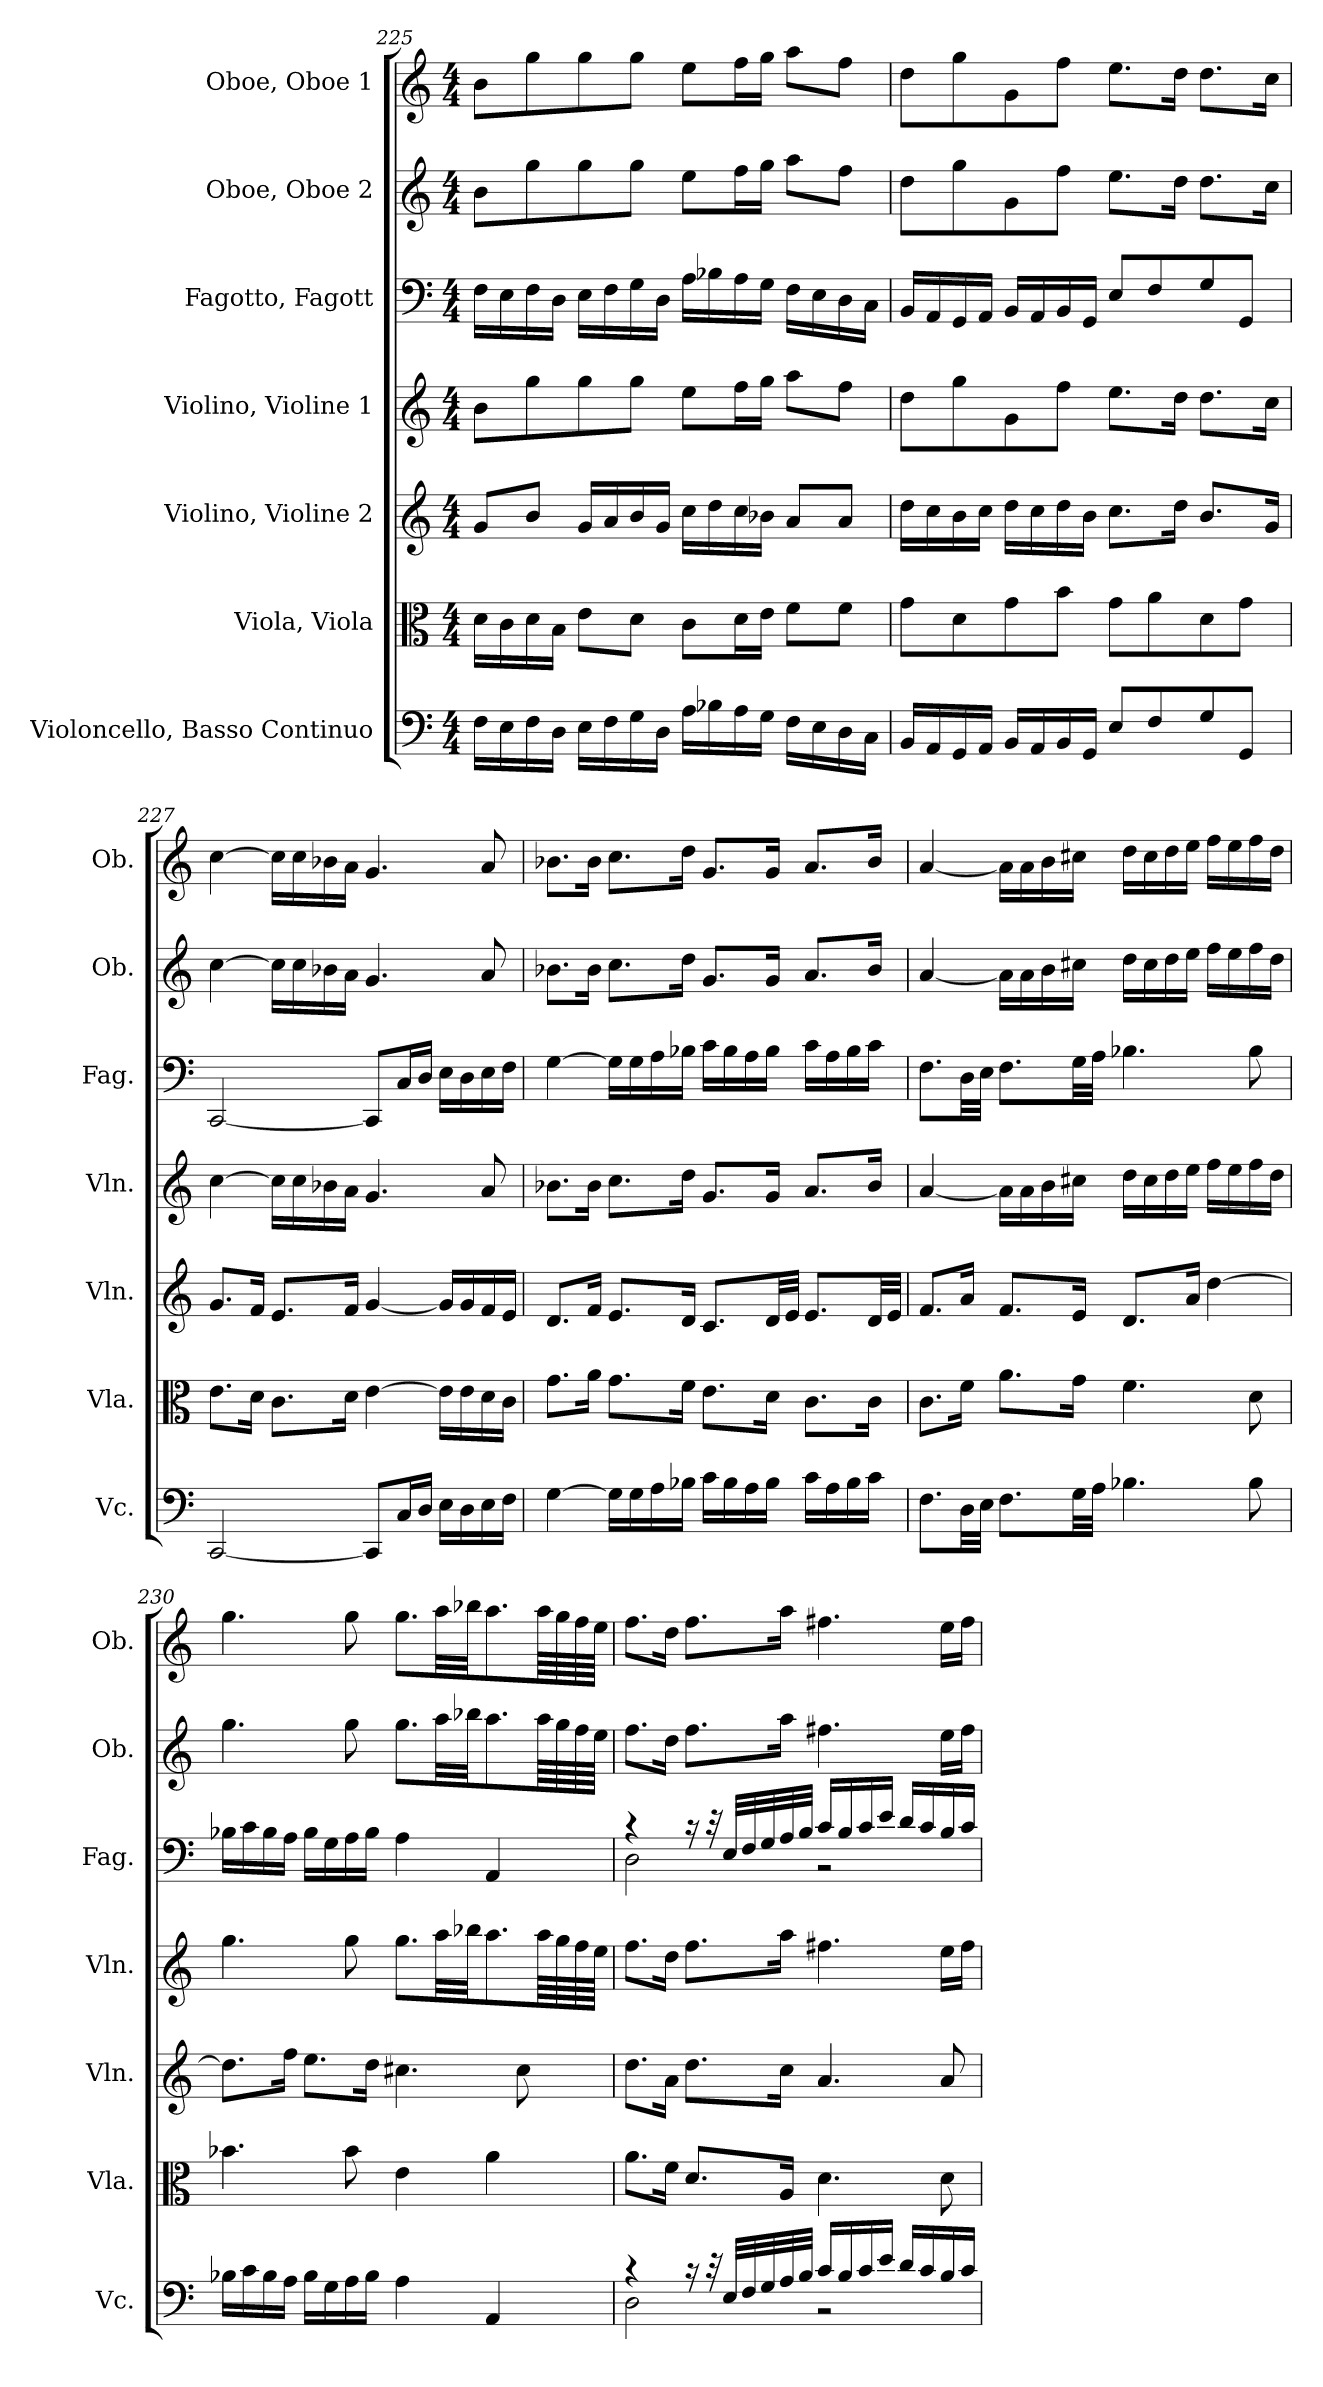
**kern	**kern	**kern	**kern	**kern	**kern	**kern
*part7	*part6	*part5	*part4	*part3	*part2	*part1
*staff7	*staff6	*staff5	*staff4	*staff3	*staff2	*staff1
*I"Violoncello, Basso Continuo	*I"Viola, Viola	*I"Violino, Violine 2	*I"Violino, Violine 1	*I"Fagotto, Fagott	*I"Oboe, Oboe 2	*I"Oboe, Oboe 1
*I'Vc.	*I'Vla.	*I'Vln.	*I'Vln.	*I'Fag.	*I'Ob.	*I'Ob.
*clefF4	*clefC3	*clefG2	*clefG2	*clefF4	*clefG2	*clefG2
*k[]	*k[]	*k[]	*k[]	*k[]	*k[]	*k[]
*M4/4	*M4/4	*M4/4	*M4/4	*M4/4	*M4/4	*M4/4
=225	=225	=225	=225	=225	=225	=225
16F\LL	16d\LL	8g/L	8b\L	16F\LL	8b\L	8b\L
16E\	16c\	.	.	16E\	.	.
16F\	16d\	8b/J	8gg\	16F\	8gg\	8gg\
16D\JJ	16B\JJ	.	.	16D\JJ	.	.
16E\LL	8e\L	16g/LL	8gg\	16E\LL	8gg\	8gg\
16F\	.	16a/	.	16F\	.	.
16G\	8d\J	16b/	8gg\J	16G\	8gg\J	8gg\J
16D\JJ	.	16g/JJ	.	16D\JJ	.	.
16A\LL	8c\L	16cc\LL	8ee\L	16A\LL	8ee\L	8ee\L
16B-X\	.	16dd\	.	16B-X\	.	.
16A\	16d\L	16cc\	16ff\L	16A\	16ff\L	16ff\L
16G\JJ	16e\JJ	16b-X\JJ	16gg\JJ	16G\JJ	16gg\JJ	16gg\JJ
16F\LL	8f\L	8a/L	8aa\L	16F\LL	8aa\L	8aa\L
16E\	.	.	.	16E\	.	.
16D\	8f\J	8a/J	8ff\J	16D\	8ff\J	8ff\J
16C\JJ	.	.	.	16C\JJ	.	.
=226	=226	=226	=226	=226	=226	=226
16BB/LL	8g\L	16dd\LL	8dd\L	16BB/LL	8dd\L	8dd\L
16AA/	.	16cc\	.	16AA/	.	.
16GG/	8d\	16b\	8gg\	16GG/	8gg\	8gg\
16AA/JJ	.	16cc\JJ	.	16AA/JJ	.	.
16BB/LL	8g\	16dd\LL	8g\	16BB/LL	8g\	8g\
16AA/	.	16cc\	.	16AA/	.	.
16BB/	8b\J	16dd\	8ff\J	16BB/	8ff\J	8ff\J
16GG/JJ	.	16b\JJ	.	16GG/JJ	.	.
8E/L	8g\L	8.cc\L	8.ee\L	8E/L	8.ee\L	8.ee\L
8F/	8a\	.	.	8F/	.	.
.	.	16dd\Jk	16dd\Jk	.	16dd\Jk	16dd\Jk
8G/	8d\	8.b/L	8.dd\L	8G/	8.dd\L	8.dd\L
8GG/J	8g\J	.	.	8GG/J	.	.
.	.	16g/Jk	16cc\Jk	.	16cc\Jk	16cc\Jk
!!LO:PB:g=z
=227	=227	=227	=227	=227	=227	=227
*	*	*	*	*	*	*MM48
[2CC/	8.e\L	8.g/L	[4cc\	[2CC/	[4cc\	[4cc\
.	16d\Jk	16f/Jk	.	.	.	.
.	8.c\L	8.e/L	16cc\LL]	.	16cc\LL]	16cc\LL]
.	.	.	16cc\	.	16cc\	16cc\
.	.	.	16b-X\	.	16b-X\	16b-X\
.	16d\Jk	16f/Jk	16a\JJ	.	16a\JJ	16a\JJ
8CC/L]	[4e\	[4g/	4.g/	8CC/L]	4.g/	4.g/
16C/L	.	.	.	16C/L	.	.
16D/JJ	.	.	.	16D/JJ	.	.
16E\LL	16e\LL]	16g/LL]	.	16E\LL	.	.
16D\	16e\	16g/	.	16D\	.	.
16E\	16d\	16f/	8a/	16E\	8a/	8a/
16F\JJ	16c\JJ	16e/JJ	.	16F\JJ	.	.
=228	=228	=228	=228	=228	=228	=228
[4G\	8.g\L	8.d/L	8.b-X\L	[4G\	8.b-X\L	8.b-X\L
.	16a\Jk	16f/Jk	16b-\Jk	.	16b-\Jk	16b-\Jk
16G\LL]	8.g\L	8.e/L	8.cc\L	16G\LL]	8.cc\L	8.cc\L
16G\	.	.	.	16G\	.	.
16A\	.	.	.	16A\	.	.
16B-X\JJ	16f\Jk	16d/Jk	16dd\Jk	16B-X\JJ	16dd\Jk	16dd\Jk
16c\LL	8.e\L	8.c/L	8.g/L	16c\LL	8.g/L	8.g/L
16B-\	.	.	.	16B-\	.	.
16A\	.	.	.	16A\	.	.
16B-\JJ	16d\Jk	32d/LL	16g/Jk	16B-\JJ	16g/Jk	16g/Jk
.	.	32e/JJJ	.	.	.	.
16c\LL	8.c\L	8.e/L	8.a/L	16c\LL	8.a/L	8.a/L
16A\	.	.	.	16A\	.	.
16B-\	.	.	.	16B-\	.	.
16c\JJ	16c\Jk	32d/LL	16b-/Jk	16c\JJ	16b-/Jk	16b-/Jk
.	.	32e/JJJ	.	.	.	.
!!LO:PB:g=z
=229	=229	=229	=229	=229	=229	=229
8.F\L	8.c\L	8.f/L	[4a/	8.F\L	[4a/	[4a/
32D\LL	16f\Jk	16a/Jk	.	32D\LL	.	.
32E\JJJ	.	.	.	32E\JJJ	.	.
8.F\L	8.a\L	8.f/L	16a\LL]	8.F\L	16a\LL]	16a\LL]
.	.	.	16a\	.	16a\	16a\
.	.	.	16b\	.	16b\	16b\
32G\LL	16g\Jk	16e/Jk	16cc#X\JJ	32G\LL	16cc#X\JJ	16cc#X\JJ
32A\JJJ	.	.	.	32A\JJJ	.	.
4.B-X\	4.f\	8.d/L	16dd\LL	4.B-X\	16dd\LL	16dd\LL
.	.	.	16cc#\	.	16cc#\	16cc#\
.	.	.	16dd\	.	16dd\	16dd\
.	.	16a/Jk	16ee\JJ	.	16ee\JJ	16ee\JJ
.	.	[4dd\	16ff\LL	.	16ff\LL	16ff\LL
.	.	.	16ee\	.	16ee\	16ee\
8B-\	8d\	.	16ff\	8B-\	16ff\	16ff\
.	.	.	16dd\JJ	.	16dd\JJ	16dd\JJ
=230	=230	=230	=230	=230	=230	=230
16B-X\LL	4.b-X\	8.dd\L]	4.gg\	16B-X\LL	4.gg\	4.gg\
16c\	.	.	.	16c\	.	.
16B-\	.	.	.	16B-\	.	.
16A\JJ	.	16ff\Jk	.	16A\JJ	.	.
16B-\LL	.	8.ee\L	.	16B-\LL	.	.
16G\	.	.	.	16G\	.	.
16A\	8b-\	.	8gg\	16A\	8gg\	8gg\
16B-\JJ	.	16dd\Jk	.	16B-\JJ	.	.
4A\	4e\	4.cc#X\	8.gg\L	4A\	8.gg\L	8.gg\L
.	.	.	32aa\LL	.	32aa\LL	32aa\LL
.	.	.	32bb-X\JJ	.	32bb-X\JJ	32bb-X\JJ
4AA/	4a\	.	8.aa\	4AA/	8.aa\	8.aa\
.	.	8cc#\	.	.	.	.
.	.	.	64aa\LLL	.	64aa\LLL	64aa\LLL
.	.	.	64gg\	.	64gg\	64gg\
.	.	.	64ff\	.	64ff\	64ff\
.	.	.	64ee\JJJJ	.	64ee\JJJJ	64ee\JJJJ
!!LO:PB:g=z
=231	=231	=231	=231	=231	=231	=231
*^	*	*	*	*^	*	*
4r	2D\	8.a\L	8.dd\L	8.ff\L	4r	2D\	8.ff\L	8.ff\L
.	.	16f\Jk	16a\Jk	16dd\Jk	.	.	16dd\Jk	16dd\Jk
16r	.	8.d/L	8.dd\L	8.ff\L	16r	.	8.ff\L	8.ff\L
32r	.	.	.	.	32r	.	.	.
32E/LLL	.	.	.	.	32E/LLL	.	.	.
32F/	.	.	.	.	32F/	.	.	.
32G/	.	.	.	.	32G/	.	.	.
32A/	.	16A/Jk	16cc\Jk	16aa\Jk	32A/	.	16aa\Jk	16aa\Jk
32B/JJJ	.	.	.	.	32B/JJJ	.	.	.
16c/LL	2r	4.d\	4.a/	4.ff#X\	16c/LL	2r	4.ff#X\	4.ff#X\
16B/	.	.	.	.	16B/	.	.	.
16c/	.	.	.	.	16c/	.	.	.
16e/JJ	.	.	.	.	16e/JJ	.	.	.
16d/LL	.	.	.	.	16d/LL	.	.	.
16c/	.	.	.	.	16c/	.	.	.
16B/	.	8d\	8a/	16ee\LL	16B/	.	16ee\LL	16ee\LL
16c/JJ	.	.	.	16ff#\JJ	16c/JJ	.	16ff#\JJ	16ff#\JJ
*v	*v	*	*	*	*v	*v	*	*
=	=	=	=	=	=	=
*-	*-	*-	*-	*-	*-	*-
